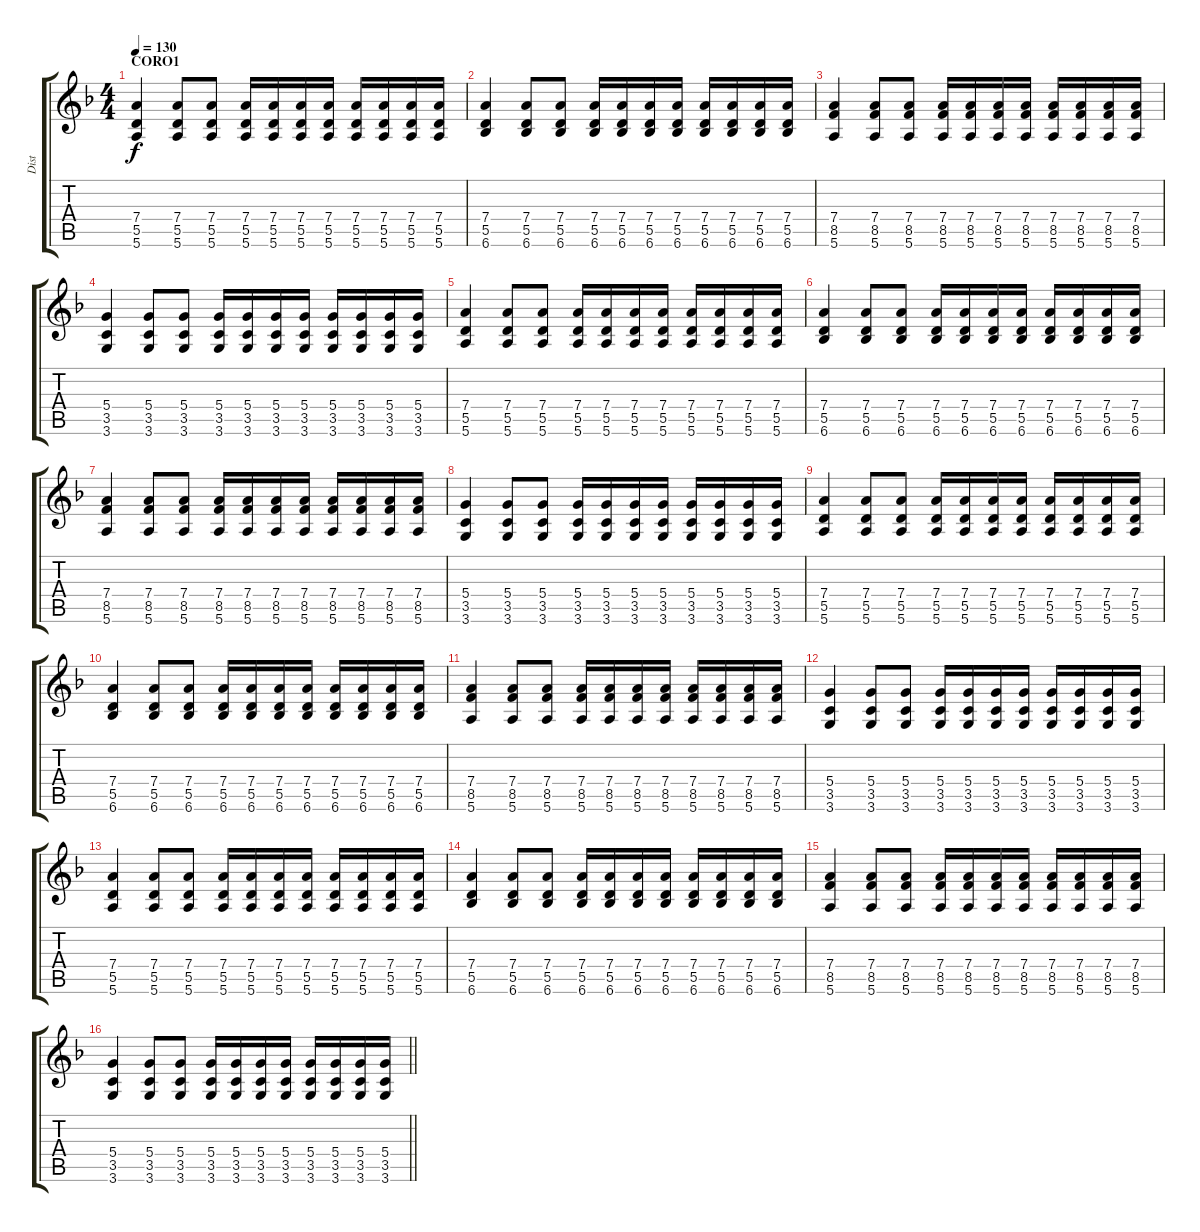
\track ("Dist" "Dist") {instrument distortionguitar}
\staff {score tabs}
\tuning (E4 B3 G3 D3 A2 E2) {hide}
\ts (4 4)
\section ("" "CORO1")
\tempo 130
\clef g2
\ks dminor
(7.4 5.5 5.6).4{dy f} (7.4 5.5 5.6).8 (7.4 5.5 5.6).8 (7.4 5.5 5.6).16 (7.4 5.5 5.6).16 (7.4 5.5 5.6).16 (7.4 5.5 5.6).16 (7.4 5.5 5.6).16 (7.4 5.5 5.6).16 (7.4 5.5 5.6).16 (7.4 5.5 5.6).16 |
(7.4 5.5 6.6).4 (7.4 5.5 6.6).8 (7.4 5.5 6.6).8 (7.4 5.5 6.6).16 (7.4 5.5 6.6).16 (7.4 5.5 6.6).16 (7.4 5.5 6.6).16 (7.4 5.5 6.6).16 (7.4 5.5 6.6).16 (7.4 5.5 6.6).16 (7.4 5.5 6.6).16 |
(7.4 8.5 5.6).4 (7.4 8.5 5.6).8 (7.4 8.5 5.6).8 (7.4 8.5 5.6).16 (7.4 8.5 5.6).16 (7.4 8.5 5.6).16 (7.4 8.5 5.6).16 (7.4 8.5 5.6).16 (7.4 8.5 5.6).16 (7.4 8.5 5.6).16 (7.4 8.5 5.6).16 |
(5.4 3.5 3.6).4 (5.4 3.5 3.6).8 (5.4 3.5 3.6).8 (5.4 3.5 3.6).16 (5.4 3.5 3.6).16 (5.4 3.5 3.6).16 (5.4 3.5 3.6).16 (5.4 3.5 3.6).16 (5.4 3.5 3.6).16 (5.4 3.5 3.6).16 (5.4 3.5 3.6).16 |
(7.4 5.5 5.6).4 (7.4 5.5 5.6).8 (7.4 5.5 5.6).8 (7.4 5.5 5.6).16 (7.4 5.5 5.6).16 (7.4 5.5 5.6).16 (7.4 5.5 5.6).16 (7.4 5.5 5.6).16 (7.4 5.5 5.6).16 (7.4 5.5 5.6).16 (7.4 5.5 5.6).16 |
(7.4 5.5 6.6).4 (7.4 5.5 6.6).8 (7.4 5.5 6.6).8 (7.4 5.5 6.6).16 (7.4 5.5 6.6).16 (7.4 5.5 6.6).16 (7.4 5.5 6.6).16 (7.4 5.5 6.6).16 (7.4 5.5 6.6).16 (7.4 5.5 6.6).16 (7.4 5.5 6.6).16 |
(7.4 8.5 5.6).4 (7.4 8.5 5.6).8 (7.4 8.5 5.6).8 (7.4 8.5 5.6).16 (7.4 8.5 5.6).16 (7.4 8.5 5.6).16 (7.4 8.5 5.6).16 (7.4 8.5 5.6).16 (7.4 8.5 5.6).16 (7.4 8.5 5.6).16 (7.4 8.5 5.6).16 |
(5.4 3.5 3.6).4 (5.4 3.5 3.6).8 (5.4 3.5 3.6).8 (5.4 3.5 3.6).16 (5.4 3.5 3.6).16 (5.4 3.5 3.6).16 (5.4 3.5 3.6).16 (5.4 3.5 3.6).16 (5.4 3.5 3.6).16 (5.4 3.5 3.6).16 (5.4 3.5 3.6).16 |
(7.4 5.5 5.6).4 (7.4 5.5 5.6).8 (7.4 5.5 5.6).8 (7.4 5.5 5.6).16 (7.4 5.5 5.6).16 (7.4 5.5 5.6).16 (7.4 5.5 5.6).16 (7.4 5.5 5.6).16 (7.4 5.5 5.6).16 (7.4 5.5 5.6).16 (7.4 5.5 5.6).16 |
(7.4 5.5 6.6).4 (7.4 5.5 6.6).8 (7.4 5.5 6.6).8 (7.4 5.5 6.6).16 (7.4 5.5 6.6).16 (7.4 5.5 6.6).16 (7.4 5.5 6.6).16 (7.4 5.5 6.6).16 (7.4 5.5 6.6).16 (7.4 5.5 6.6).16 (7.4 5.5 6.6).16 |
(7.4 8.5 5.6).4 (7.4 8.5 5.6).8 (7.4 8.5 5.6).8 (7.4 8.5 5.6).16 (7.4 8.5 5.6).16 (7.4 8.5 5.6).16 (7.4 8.5 5.6).16 (7.4 8.5 5.6).16 (7.4 8.5 5.6).16 (7.4 8.5 5.6).16 (7.4 8.5 5.6).16 |
(5.4 3.5 3.6).4 (5.4 3.5 3.6).8 (5.4 3.5 3.6).8 (5.4 3.5 3.6).16 (5.4 3.5 3.6).16 (5.4 3.5 3.6).16 (5.4 3.5 3.6).16 (5.4 3.5 3.6).16 (5.4 3.5 3.6).16 (5.4 3.5 3.6).16 (5.4 3.5 3.6).16 |
(7.4 5.5 5.6).4 (7.4 5.5 5.6).8 (7.4 5.5 5.6).8 (7.4 5.5 5.6).16 (7.4 5.5 5.6).16 (7.4 5.5 5.6).16 (7.4 5.5 5.6).16 (7.4 5.5 5.6).16 (7.4 5.5 5.6).16 (7.4 5.5 5.6).16 (7.4 5.5 5.6).16 |
(7.4 5.5 6.6).4 (7.4 5.5 6.6).8 (7.4 5.5 6.6).8 (7.4 5.5 6.6).16 (7.4 5.5 6.6).16 (7.4 5.5 6.6).16 (7.4 5.5 6.6).16 (7.4 5.5 6.6).16 (7.4 5.5 6.6).16 (7.4 5.5 6.6).16 (7.4 5.5 6.6).16 |
(7.4 8.5 5.6).4 (7.4 8.5 5.6).8 (7.4 8.5 5.6).8 (7.4 8.5 5.6).16 (7.4 8.5 5.6).16 (7.4 8.5 5.6).16 (7.4 8.5 5.6).16 (7.4 8.5 5.6).16 (7.4 8.5 5.6).16 (7.4 8.5 5.6).16 (7.4 8.5 5.6).16 |
\barLineRight lightlight
(5.4 3.5 3.6).4 (5.4 3.5 3.6).8 (5.4 3.5 3.6).8 (5.4 3.5 3.6).16 (5.4 3.5 3.6).16 (5.4 3.5 3.6).16 (5.4 3.5 3.6).16 (5.4 3.5 3.6).16 (5.4 3.5 3.6).16 (5.4 3.5 3.6).16 (5.4 3.5 3.6).16
